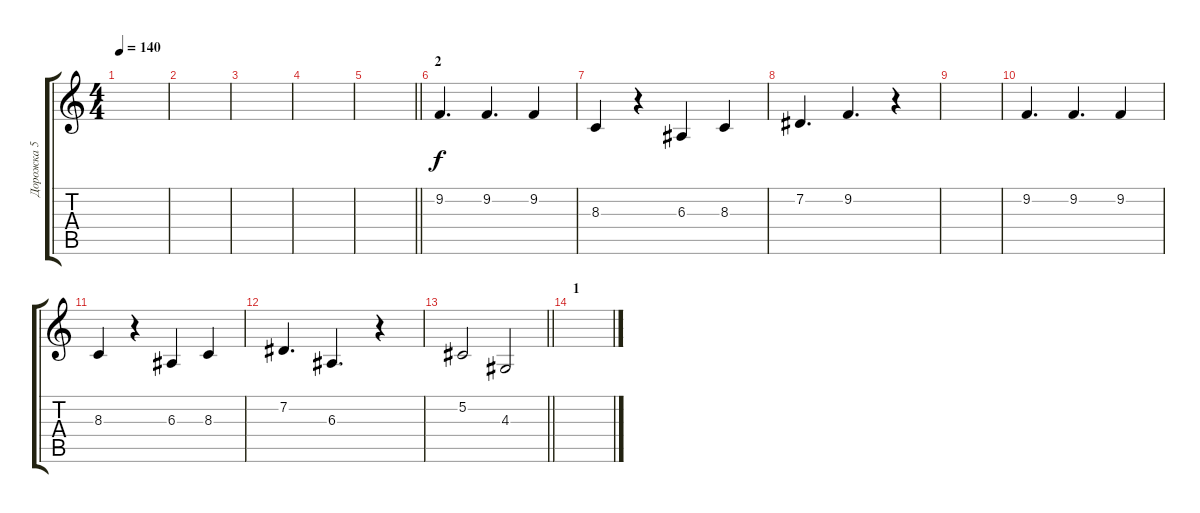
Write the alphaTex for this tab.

\track ("Дорожка 5" "Дорожка 5") {instrument lead6voice}
\staff {score tabs}
\tuning (Db4 Ab3 E3 B2 Gb2 B1) {hide}
\ts (4 4)
\tempo 140
\clef g2
\ks c
|
|
|
|
\barLineRight lightlight
|
\section ("" "2")
9.2.4{d} 9.2.4{d} 9.2.4 |
8.3.4 r.4 6.3.4 8.3.4 |
7.2.4{d} 9.2.4{d} r.4 |
|
9.2.4{d} 9.2.4{d} 9.2.4 |
8.3.4 r.4 6.3.4 8.3.4 |
7.2.4{d} 6.3.4{d} r.4 |
\barLineRight lightlight
5.2.2 4.3.2 |
\section ("" "1")
